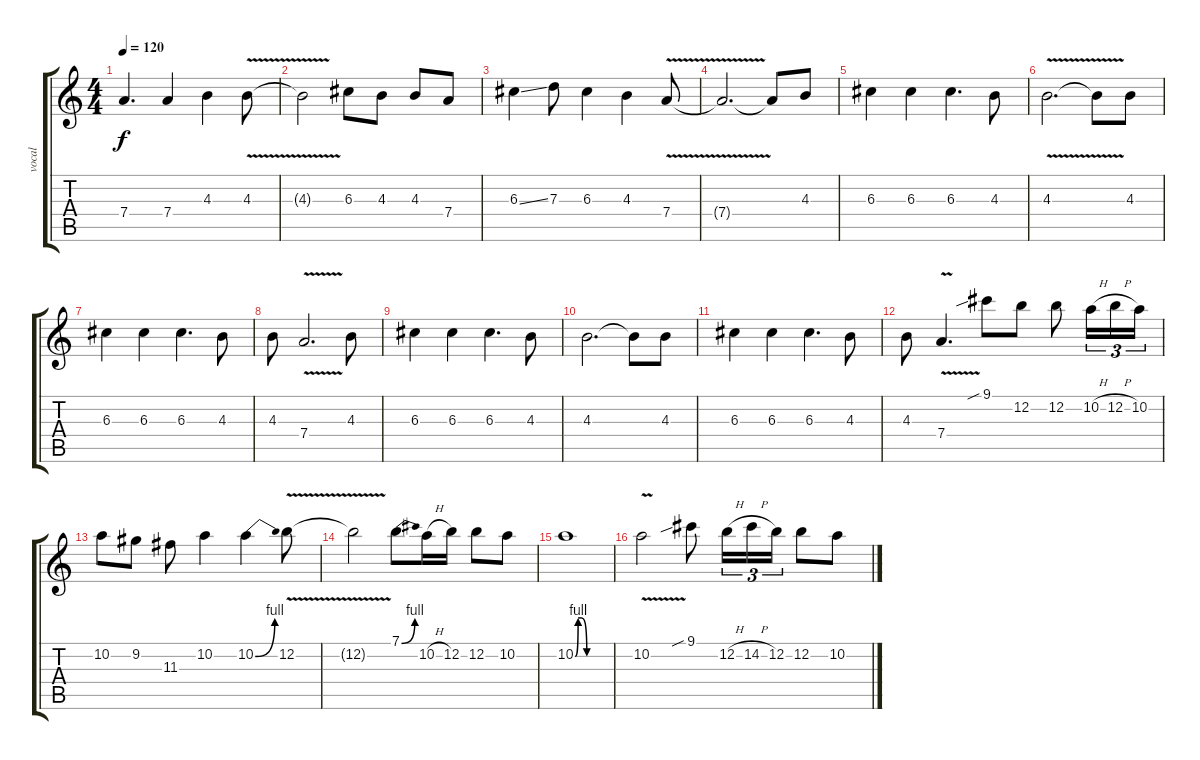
\track ("vocal" "vocal") {instrument acousticguitarsteel}
\staff {score tabs}
\tuning (E4 B3 G3 D3 A2 E2) {hide}
\ts (4 4)
\tempo 120
\clef g2
\ks c
7.4.4{d dy f} 7.4.4 4.3.4 4.3{v}.8 |
4.3{t}.2 6.3.8 4.3.8 4.3.8 7.4.8 |
6.3{ss}.4 7.3.8 6.3.4 4.3.4 7.4{v}.8 |
7.4{t}.2{d} 7.4{t}.8 4.3.8 |
6.3.4 6.3.4 6.3.4{d} 4.3.8 |
4.3{v}.2{d} 4.3{t}.8 4.3.8 |
6.3.4 6.3.4 6.3.4{d} 4.3.8 |
4.3.8 7.4{v}.2{d} 4.3.8 |
6.3.4 6.3.4 6.3.4{d} 4.3.8 |
4.3.2{d} 4.3{t}.8 4.3.8 |
6.3.4 6.3.4 6.3.4{d} 4.3.8 |
4.3.8 7.4{v}.4{d} 9.1{sib}.8 12.2.8 12.2.8 10.2{h}.16{tu (3 2)} 12.2{h}.16{tu (3 2)} 10.2.16{tu (3 2)} |
10.2.8 9.2.8 11.3.8 10.2.4 10.2{be (bend 0 0 60 4)}.4 12.2{v}.8 |
12.2{t}.2 7.1{be (bend 0 0 60 4)}.8 10.2{h}.16 12.2.16 12.2.8 10.2.8 |
10.2{be (custom 0 0 5 4 10 4 20 0 60 0)}.1 |
10.2{v}.2 9.1{sib}.8 12.2{h}.16{tu (3 2)} 14.2{h}.16{tu (3 2)} 12.2.16{tu (3 2)} 12.2.8 10.2.8
